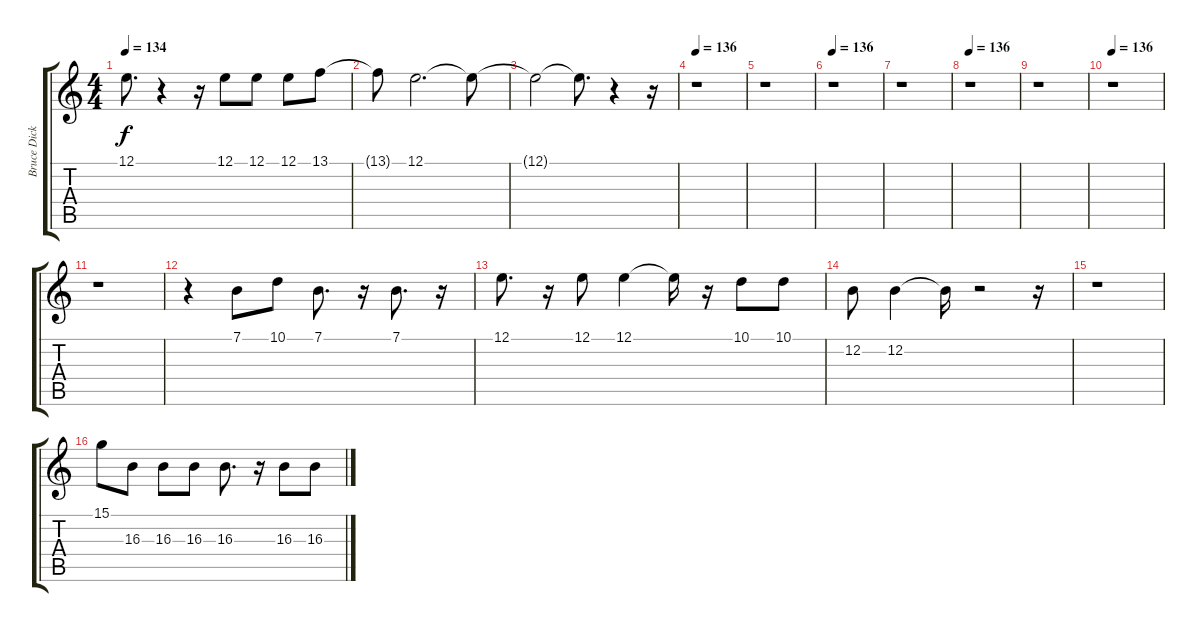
\track ("Bruce Dickinson" "Bruce Dick") {instrument lead2sawtooth}
\staff {score tabs}
\tuning (E4 B3 G3 D3 A2 E2) {hide}
\ts (4 4)
\tempo 134
\clef g2
\ks c
12.1{t}.8{d dy f} r.4 r.16 12.1.8 12.1.8 12.1.8 13.1.8 |
13.1{t}.8 12.1.2{d} 12.1{t}.8 |
12.1{t}.2 12.1{t}.8{d} r.4 r.16 |
\tempo 136
r.1 |
r.1 |
\tempo 136
r.1 |
r.1 |
\tempo 136
r.1 |
r.1 |
\tempo 136
r.1 |
r.1 |
r.4 7.1.8 10.1.8 7.1.8{d} r.16 7.1.8{d} r.16 |
12.1.8{d} r.16 12.1.8 12.1.4 12.1{t}.16 r.16 10.1.8 10.1.8 |
12.2.8 12.2.4 12.2{t}.16 r.2 r.16 |
r.1 |
15.1.8 16.3.8 16.3.8 16.3.8 16.3.8{d} r.16 16.3.8 16.3.8
